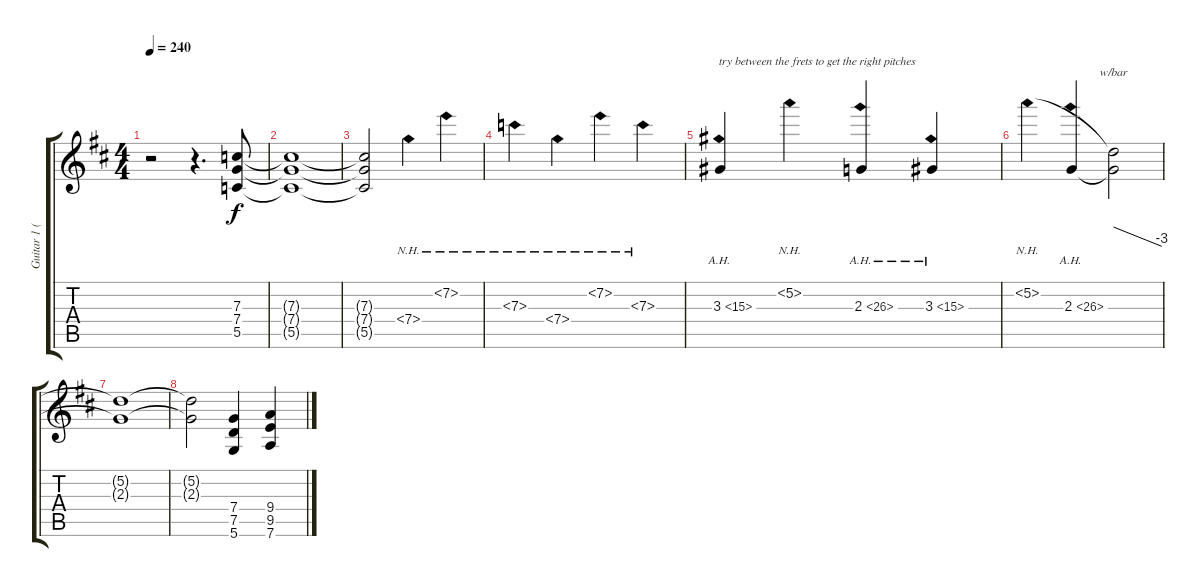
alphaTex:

\track ("Guitar 1 (Rhythm)" "Guitar 1 (") {instrument overdrivenguitar}
\staff {score tabs}
\tuning (D4 A3 F3 C3 G2 D2) {hide}
\ts (4 4)
\tempo 240
\clef g2
\ks d
r.2{dy f} r.4{d} (7.3 7.4 5.5).8 |
(7.3{t} 7.4{t} 5.5{t}).1 |
(7.3{t} 7.4{t} 5.5{t}).2 7.4{nh}.4 7.2{nh}.4 |
7.3{nh}.4 7.4{nh}.4 7.2{nh}.4 7.3{nh}.4 |
3.3{ah 12}.4{txt "try between the frets to get the right pitches"} 5.2{nh}.4 2.3{ah 24}.4 3.3{ah 12}.4 |
5.2{nh}.4 2.3{ah 24}.4 (5.2{t} 2.3{t}).2{tbe (dive default 0 0 60 -12)} |
(5.2{t} 2.3{t}).1 |
(5.2{t} 2.3{t}).2 (7.4 7.5 5.6).4 (9.4 9.5 7.6).4
